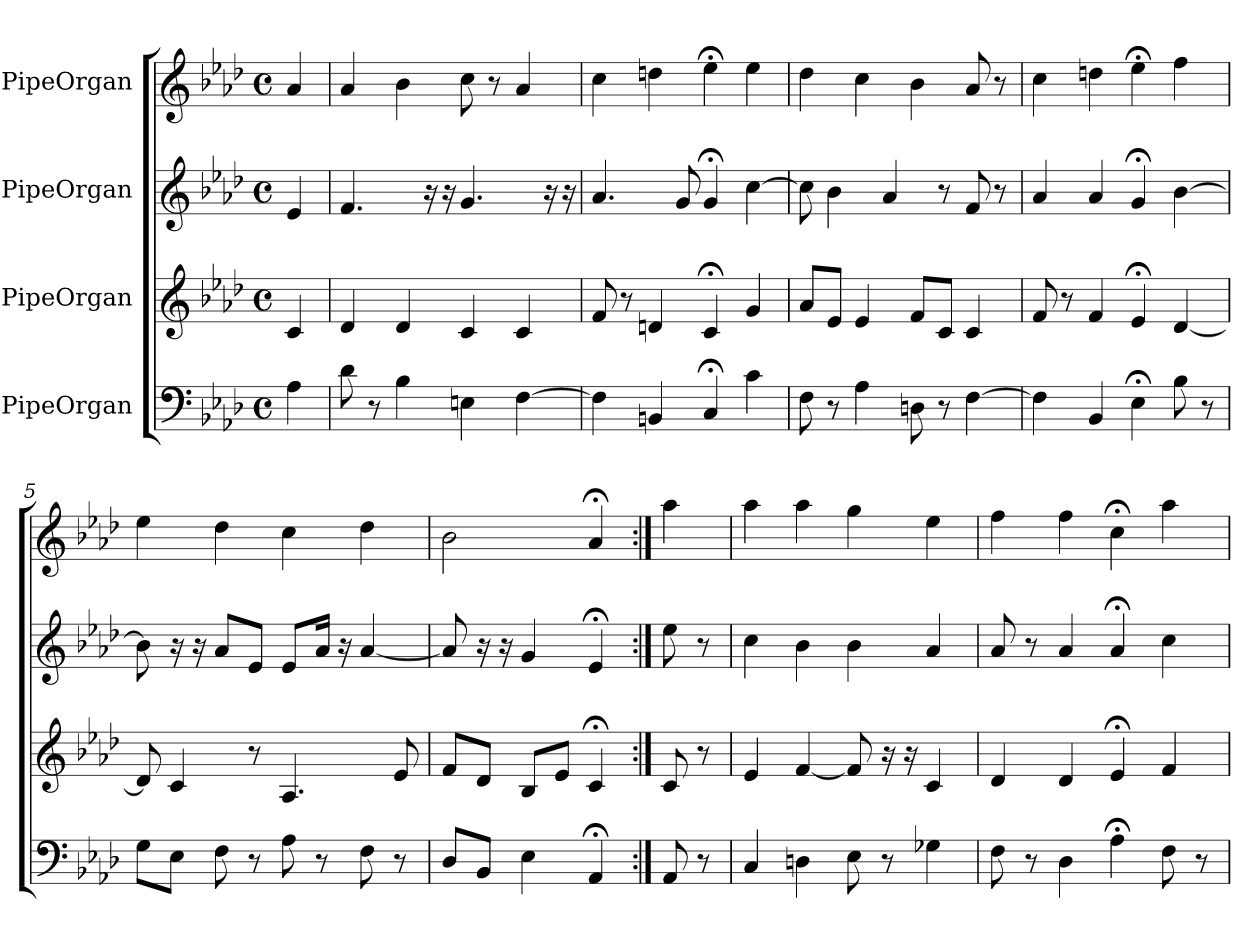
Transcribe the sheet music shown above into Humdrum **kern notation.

**kern	**kern	**kern	**kern
*part4	*part3	*part2	*part1
*staff4	*staff3	*staff2	*staff1
*I"PipeOrgan	*I"PipeOrgan	*I"PipeOrgan	*I"PipeOrgan
*k[b-e-a-d-]	*k[b-e-a-d-]	*k[b-e-a-d-]	*k[b-e-a-d-]
*A-:	*A-:	*A-:	*A-:
*M4/4	*M4/4	*M4/4	*M4/4
*met(c)	*met(c)	*met(c)	*met(c)
*MM60	*MM60	*MM60	*MM60
=	=	=	=
4A-	4c	4e-	4a-
=1	=1	=1	=1
8d-	4d-	4.f	4a-
8r	.	.	.
4B-	4d-	.	4b-
.	.	16r	.
.	.	16r	.
4En	4c	4.g	8cc
.	.	.	8r
[4F	4c	.	4a-
.	.	16r	.
.	.	16r	.
=2	=2	=2	=2
4F]	8f	4.a-	4cc
.	8r	.	.
4BBn	4dn	.	4ddn
.	.	8g	.
4C;<	4c;<	4g;<	4ee-;<
4c	4g	[4cc	4ee-
=3	=3	=3	=3
8F	8a-L	8cc]	4dd-
8r	8e-J	4b-	.
4A-	4e-	.	4cc
.	.	4a-	.
8Dn	8fL	.	4b-
8r	8cJ	8r	.
[4F	4c	8f	8a-
.	.	8r	8r
=4	=4	=4	=4
4F]	8f	4a-	4cc
.	8r	.	.
4BB-	4f	4a-	4ddn
4E-;<	4e-;<	4g;<	4ee-;<
8B-	[4d-	[4b-	4ff
8r	.	.	.
=5	=5	=5	=5
8GL	8d-]	8b-]	4ee-
8E-J	4c	16r	.
.	.	16r	.
8F	.	8a-L	4dd-
8r	8r	8e-J	.
8A-	4.A-	8e-L	4cc
8r	.	16a-Jk	.
.	.	16r	.
8F	.	[4a-	4dd-
8r	8e-	.	.
=6	=6	=6	=6
8D-L	8fL	8a-]	2b-
8BB-J	8d-J	16r	.
.	.	16r	.
4E-	8B-L	4g	.
.	8e-J	.	.
4AA-;<	4c;<	4e-;<	4a-;<
=:|!	=:|!	=:|!	=:|!
8AA-	8c	8ee-	4aa-
8r	8r	8r	.
=7	=7	=7	=7
4C	4e-	4cc	4aa-
4Dn	[4f	4b-	4aa-
8E-	8f]	4b-	4gg
8r	16r	.	.
.	16r	.	.
4G-X	4c	4a-	4ee-
=8	=8	=8	=8
8F	4d-	8a-	4ff
8r	.	8r	.
4D-	4d-	4a-	4ff
4A-;<	4e-;<	4a-;<	4cc;<
8F	4f	4cc	4aa-
8r	.	.	.
=	=	=	=
*-	*-	*-	*-
